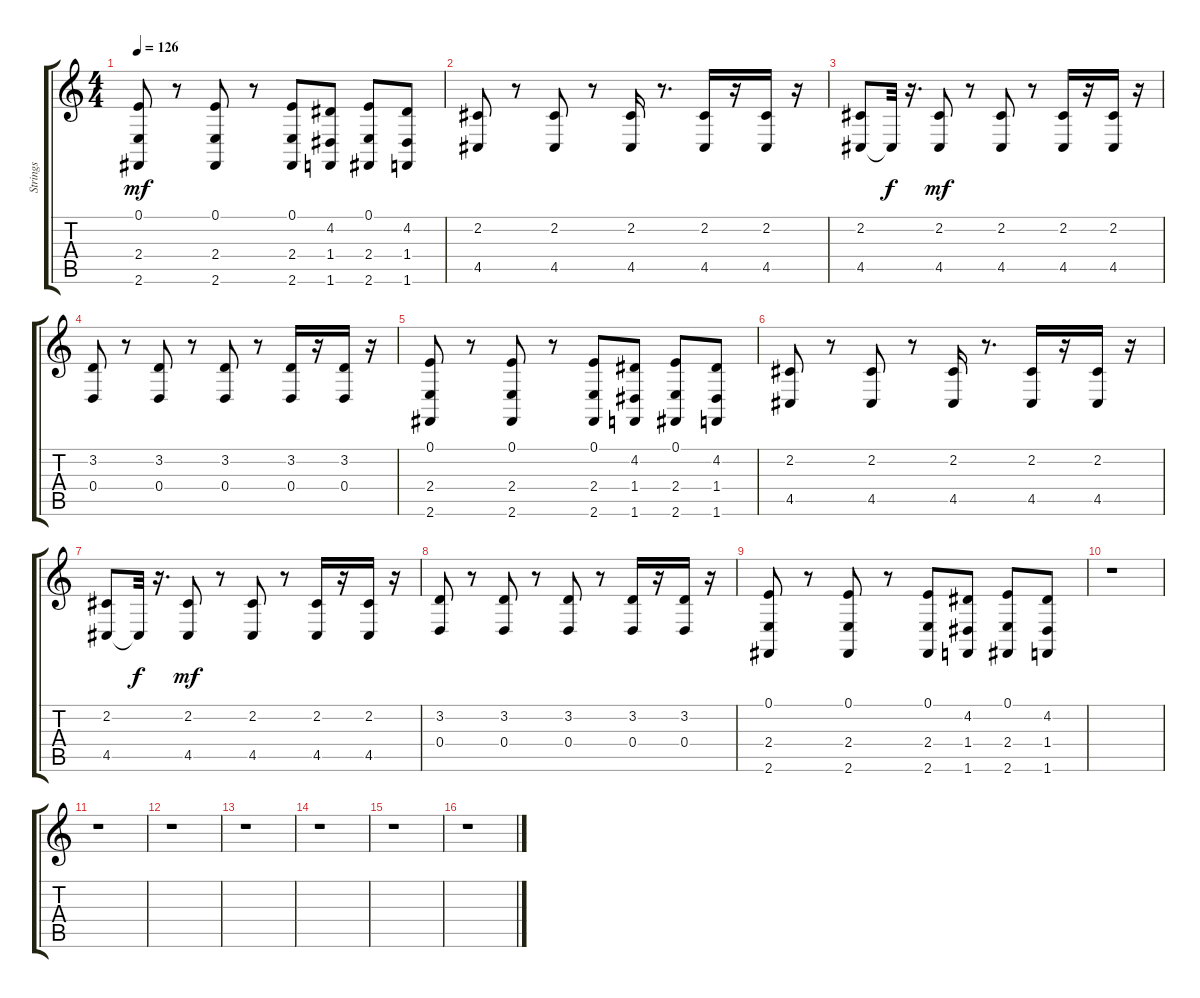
\track ("Strings" "Strings") {instrument pizzicatostrings}
\staff {score tabs}
\tuning (E4 B3 G3 D3 A2 E2) {hide}
\ts (4 4)
\tempo 126
\clef g2
\ks c
(0.1 2.4 2.6).8{dy mf} r.8 (0.1 2.4 2.6).8 r.8 (0.1 2.4 2.6).8 (4.2 1.4 1.6).8 (0.1 2.4 2.6).8 (4.2 1.4 1.6).8 |
(2.2 4.5).8 r.8 (2.2 4.5).8 r.8 (2.2 4.5).16 r.8{d} (2.2 4.5).16 r.16 (2.2 4.5).16 r.16 |
(2.2 4.5).8 4.5{t}.32{dy f} r.16{d} (2.2 4.5).8{dy mf} r.8 (2.2 4.5).8 r.8 (2.2 4.5).16 r.16 (2.2 4.5).16 r.16 |
(3.2 0.4).8 r.8 (3.2 0.4).8 r.8 (3.2 0.4).8 r.8 (3.2 0.4).16 r.16 (3.2 0.4).16 r.16 |
(0.1 2.4 2.6).8 r.8 (0.1 2.4 2.6).8 r.8 (0.1 2.4 2.6).8 (4.2 1.4 1.6).8 (0.1 2.4 2.6).8 (4.2 1.4 1.6).8 |
(2.2 4.5).8 r.8 (2.2 4.5).8 r.8 (2.2 4.5).16 r.8{d} (2.2 4.5).16 r.16 (2.2 4.5).16 r.16 |
(2.2 4.5).8 4.5{t}.32{dy f} r.16{d} (2.2 4.5).8{dy mf} r.8 (2.2 4.5).8 r.8 (2.2 4.5).16 r.16 (2.2 4.5).16 r.16 |
(3.2 0.4).8 r.8 (3.2 0.4).8 r.8 (3.2 0.4).8 r.8 (3.2 0.4).16 r.16 (3.2 0.4).16 r.16 |
(0.1 2.4 2.6).8 r.8 (0.1 2.4 2.6).8 r.8 (0.1 2.4 2.6).8 (4.2 1.4 1.6).8 (0.1 2.4 2.6).8 (4.2 1.4 1.6).8 |
r.1 |
r.1 |
r.1 |
r.1 |
r.1 |
r.1 |
r.1
